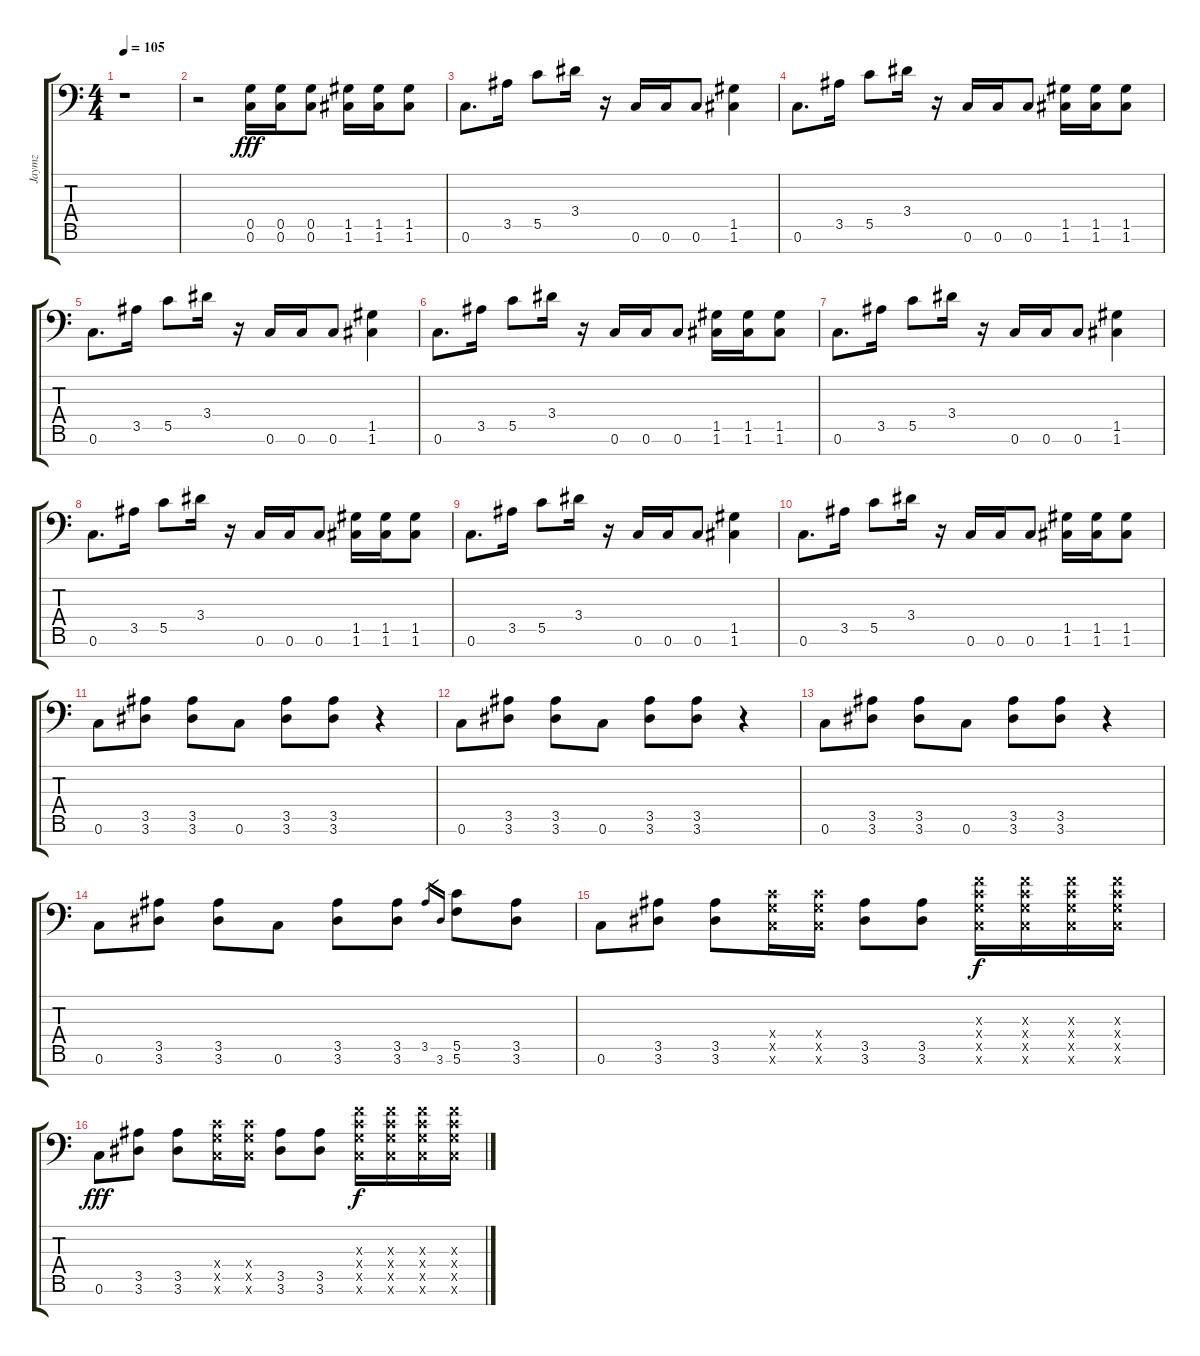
\track ("Jaymz" "Jaymz") {instrument overdrivenguitar}
\staff {score tabs}
\tuning (D4 A3 F3 C3 G2 C2 G1) {hide}
\ts (4 4)
\tempo 105
\clef f4
\ks c
r.1{dy fff} |
r.2 (0.5 0.6).16 (0.5 0.6).16 (0.5 0.6).8 (1.5 1.6).16 (1.5 1.6).16 (1.5 1.6).8 |
0.6.8{d} 3.5.16 5.5.8 3.4.16 r.16 0.6.16 0.6.16 0.6.8 (1.5 1.6).4 |
0.6.8{d} 3.5.16 5.5.8 3.4.16 r.16 0.6.16 0.6.16 0.6.8 (1.5 1.6).16 (1.5 1.6).16 (1.5 1.6).8 |
0.6.8{d} 3.5.16 5.5.8 3.4.16 r.16 0.6.16 0.6.16 0.6.8 (1.5 1.6).4 |
0.6.8{d} 3.5.16 5.5.8 3.4.16 r.16 0.6.16 0.6.16 0.6.8 (1.5 1.6).16 (1.5 1.6).16 (1.5 1.6).8 |
0.6.8{d} 3.5.16 5.5.8 3.4.16 r.16 0.6.16 0.6.16 0.6.8 (1.5 1.6).4 |
0.6.8{d} 3.5.16 5.5.8 3.4.16 r.16 0.6.16 0.6.16 0.6.8 (1.5 1.6).16 (1.5 1.6).16 (1.5 1.6).8 |
0.6.8{d} 3.5.16 5.5.8 3.4.16 r.16 0.6.16 0.6.16 0.6.8 (1.5 1.6).4 |
0.6.8{d} 3.5.16 5.5.8 3.4.16 r.16 0.6.16 0.6.16 0.6.8 (1.5 1.6).16 (1.5 1.6).16 (1.5 1.6).8 |
0.6.8 (3.5 3.6).8 (3.5 3.6).8 0.6.8 (3.5 3.6).8 (3.5 3.6).8 r.4 |
0.6.8 (3.5 3.6).8 (3.5 3.6).8 0.6.8 (3.5 3.6).8 (3.5 3.6).8 r.4 |
0.6.8 (3.5 3.6).8 (3.5 3.6).8 0.6.8 (3.5 3.6).8 (3.5 3.6).8 r.4 |
0.6.8 (3.5 3.6).8 (3.5 3.6).8 0.6.8 (3.5 3.6).8 (3.5 3.6).8 3.5.16{gr} 3.6.16{gr} (5.5 5.6).8 (3.5 3.6).8 |
0.6.8 (3.5 3.6).8 (3.5 3.6).8 (0.4{x} 0.5{x} 0.6{x}).16 (0.4{x} 0.5{x} 0.6{x}).16 (3.5 3.6).8 (3.5 3.6).8 (0.3{x} 0.4{x} 0.5{x} 0.6{x}).16{dy f} (0.3{x} 0.4{x} 0.5{x} 0.6{x}).16 (0.3{x} 0.4{x} 0.5{x} 0.6{x}).16 (0.3{x} 0.4{x} 0.5{x} 0.6{x}).16 |
0.6.8{dy fff} (3.5 3.6).8 (3.5 3.6).8 (0.4{x} 0.5{x} 0.6{x}).16 (0.4{x} 0.5{x} 0.6{x}).16 (3.5 3.6).8 (3.5 3.6).8 (0.3{x} 0.4{x} 0.5{x} 0.6{x}).16{dy f} (0.3{x} 0.4{x} 0.5{x} 0.6{x}).16 (0.3{x} 0.4{x} 0.5{x} 0.6{x}).16 (0.3{x} 0.4{x} 0.5{x} 0.6{x}).16
